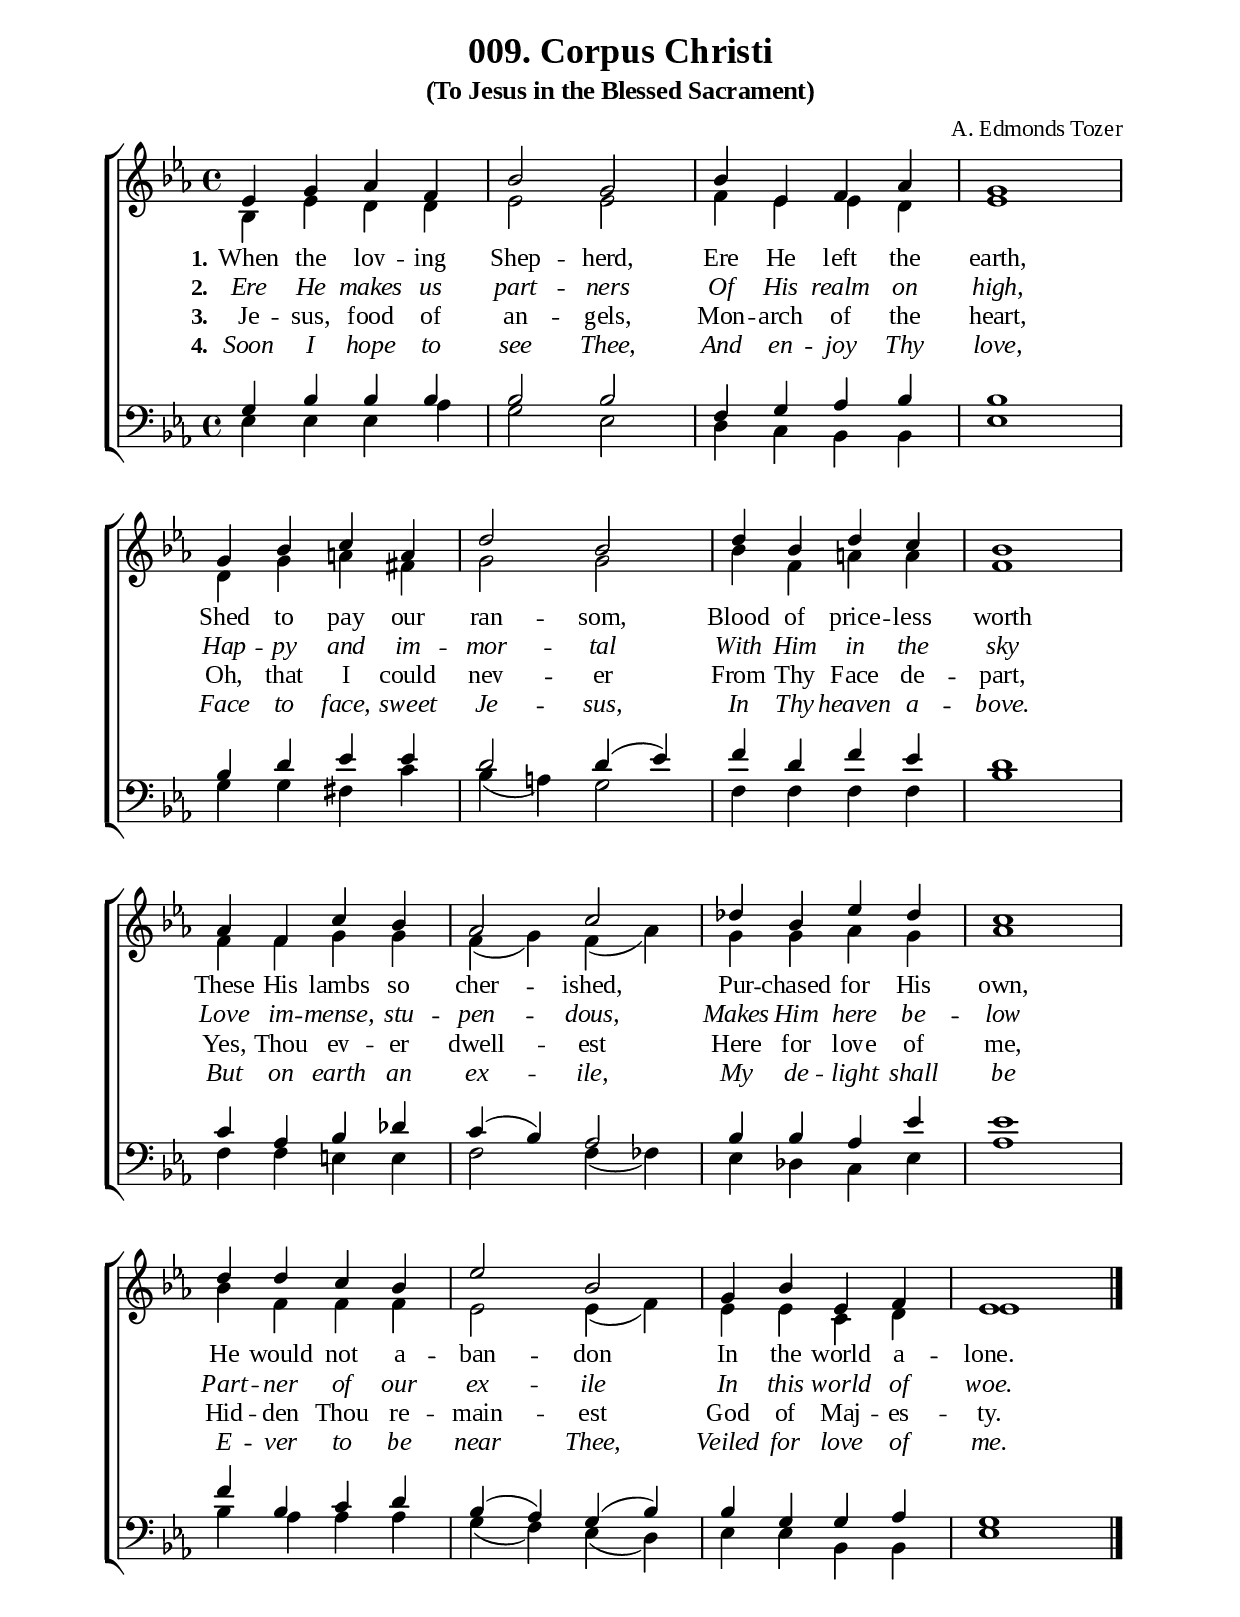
%%%%%%%%%%%%%%%%%%%%%%%%%%%%%
% CONTENTS OF THIS DOCUMENT
% 1. Common settings
% 2. Soprano verse music
% 3. Alto verse music
% 4. Tenor verse music
% 5. Basso verse music
% 6. Verse lyrics
% 7. Layout
%%%%%%%%%%%%%%%%%%%%%%%%%%%%%

%%%%%%%%%%%%%%%%%%%%%%%%%%%%%
% 1. Common settings
%%%%%%%%%%%%%%%%%%%%%%%%%%%%%
\version "2.18.2"

\header {
  title = "009. Corpus Christi"
  subtitle = "(To Jesus in the Blessed Sacrament)"
  %poet = ""
  composer = "A. Edmonds Tozer"
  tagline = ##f
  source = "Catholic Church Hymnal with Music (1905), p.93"
  %site = ""
}

globalSettings= {
  \key c \minor
  \time 4/4
  %\override Score.BarNumber.break-visibility = ##(#t #t #t)
  \override Score.BarNumber.break-visibility = ##(#f #f #f)
}

verseSettings = {
  \phrasingSlurDashed
}

\paper {
  #(set-paper-size "a4")
  top-margin = 15\mm
  bottom-margin = 15\mm
  left-margin = 20\mm
  right-margin = 20\mm
  indent = #0
  #(define fonts
	 (make-pango-font-tree "Liberation Serif"
	 		       "Liberation Serif"
			       "Liberation Serif"
			       (/ 20 20)))
}

printItalic = \with {
  \override LyricText.font-shape = #'italic
}

%%%%%%%%%%%%%%%%%%%%%%%%%%%%%
% 2. Soprano verse music
%%%%%%%%%%%%%%%%%%%%%%%%%%%%%
musicVerseSoprano = \relative c' {
  %{  1 %} ees4 g aes f |
  %{	2 %} bes2 g |
  %{	3 %} bes4 ees, f aes |
  %{	4 %} g1 \break \bar "|"
  %{	5 %} g4 bes c a |
  %{	6 %} d2 bes |
  %{	7 %} d4 bes d c |
  %{	8 %} bes1 \break \bar "|"
  %{	9 %} aes4 f c' bes |
  %{ 10%} aes2 c |
  %{ 11%} des4 bes ees des |
  %{ 12%} c1 \break \bar "|"
  %{ 13%} d4 d c bes | 
  %{ 14%} ees2 bes |
  %{ 15%} g4 bes ees, f |
  %{ 16%} ees1 
}

%%%%%%%%%%%%%%%%%%%%%%%%%%%%%
% 3. Alto verse music
%%%%%%%%%%%%%%%%%%%%%%%%%%%%%
musicVerseAlto = \relative c' {
  %{	1 %} bes4 ees d d |
  %{	2 %} ees2 ees |
  %{	3 %} f4 ees ees d |
  %{	4 %} ees1 \break \bar "|"
  %{	5 %} d4 g a fis |
  %{	6 %} g2 g |
  %{	7 %} bes4 f a a |
  %{	8 %} f1 \break \bar "|"             
  %{	9 %} f4 f g g |
  %{ 10%} f (g) f (aes) |
  %{ 11%} g4 g aes g |
  %{ 12%} aes1 \break \bar "|"
  %{ 13%} bes4 f f f |
  %{ 14%} ees2 ees4 (f) |
  %{ 15%} ees4 ees c d |
  %{ 16%} ees1 
}

%%%%%%%%%%%%%%%%%%%%%%%%%%%%%
% 4. Tenor verse music
%%%%%%%%%%%%%%%%%%%%%%%%%%%%%
musicVerseTenor = \relative c' {
  %{	1 %} g4  bes bes bes |
  %{	2 %} bes2 bes |
  %{	3 %} f4 g aes bes |
  %{	4 %} bes1 \break \bar "|"              
  %{	5 %} bes4 d ees ees |
  %{	6 %} d2 d4 (ees) |
  %{	7 %} f4 d f ees |
  %{	8 %} d1 \break \bar "|"              
  %{	9 %} c4 aes bes des |
  %{ 10%} c (bes) aes2 |
  %{ 11%} bes4 bes aes ees' |
  %{ 12%} ees1 \break \bar "|"  
  %{ 13%} f4 bes, c d |
  %{ 14%} bes4 (aes) g (bes) |
  %{ 15%} bes4 g g aes |
  %{ 16%} g1
}

%%%%%%%%%%%%%%%%%%%%%%%%%%%%%
% 5. Basso verse music
%%%%%%%%%%%%%%%%%%%%%%%%%%%%%
musicVerseBasso = \relative c {
  %{	1 %} ees4 ees ees aes |
  %{	2 %} g2 ees |
  %{	3 %} d4 c bes bes |
  %{	4 %} ees1 \break \bar "|"                
  %{	5 %} g4 g fis c' |
  %{	6 %} bes4 (a) g2 |
  %{	7 %} f4 f f f |
  %{	8 %} bes1 \break \bar "|"  
  %{	9 %} f4 f e e |
  %{ 10%} f2 f4 (fes) |
  %{ 11%} ees4 des c ees |
  %{ 12%} aes1 \break \bar "|"  
  %{ 13%} bes4 aes aes aes |
  %{ 14%} g4 (f) ees (d) |
  %{ 15%} ees4 ees bes bes |
  %{ 16%} ees1 \bar "|."
}

%%%%%%%%%%%%%%%%%%%%%%%%%%%%%
% 6. Verse lyrics
%%%%%%%%%%%%%%%%%%%%%%%%%%%%%
lyricVerseOne = \lyricmode {
  \set stanza = #"1."
  When the lov -- ing Shep -- herd,
  Ere He left the earth,
  Shed to pay our ran -- som,
  Blood of price -- less worth
  These His lambs so cher -- ished,
  Pur -- chased for His own,
  He would not a -- ban -- don
  In the world a -- lone.
}

lyricVerseTwo = \lyricmode {
  \set stanza = #"2."
  Ere He makes us part -- ners
  Of His realm on high,
  Hap -- py and im -- mor -- tal
  With Him in the sky
  Love im -- mense, stu -- pen -- dous,
  Makes Him here be -- low
  Part -- ner of our ex -- ile
  In this world of woe.
}

lyricVerseThree = \lyricmode {
  \set stanza = #"3."
  Je -- sus, food of an -- gels,
  Mon -- arch of the heart,
  Oh, that I could nev -- er 
  From Thy Face de -- part,
  Yes, Thou ev -- er dwell -- est
  Here for love of me,
  Hid -- den Thou re -- main -- est
  God of Maj -- es -- ty.
}

lyricVerseFour = \lyricmode {
  \set stanza = #"4."
  Soon I hope to see Thee,
  And en -- joy Thy love,
  Face to face, sweet Je -- sus,
  In Thy heaven a -- bove.
  But on earth an ex -- ile,
  My de -- light shall be
  E -- ver to be near Thee,
  Veiled for love of me.
}


%%%%%%%%%%%%%%%%%%%%%%%%%%%%%
% 7. Layout
%%%%%%%%%%%%%%%%%%%%%%%%%%%%%
\score {
    \new ChoirStaff <<
      \new Staff <<
        \clef "treble"
        \new Voice = "soprano" {
          \voiceOne \globalSettings \verseSettings \stemUp \slurUp \musicVerseSoprano
        }
        \new Voice = "alto" {
          \voiceTwo \globalSettings \verseSettings \stemDown \slurDown \musicVerseAlto
        }
      >>
      \new Lyrics \lyricsto soprano \lyricVerseOne
      \new Lyrics \printItalic \lyricsto soprano \lyricVerseTwo
      \new Lyrics \lyricsto soprano \lyricVerseThree
      \new Lyrics \printItalic \lyricsto soprano \lyricVerseFour
      %\new Lyrics \printItalic \lyricsto soprano \lyricVerseFive
      %\new Lyrics \printItalic \lyricsto soprano \lyricVerseSix
      \new Staff <<
        \clef "bass"
        \new Voice = "tenor" {
          \voiceOne \globalSettings \verseSettings \stemUp \slurUp \musicVerseTenor
        }
        \new Voice = "basso" {
          \voiceTwo \globalSettings \verseSettings \stemDown \slurDown \musicVerseBasso
        }
      >>
    >>
}

